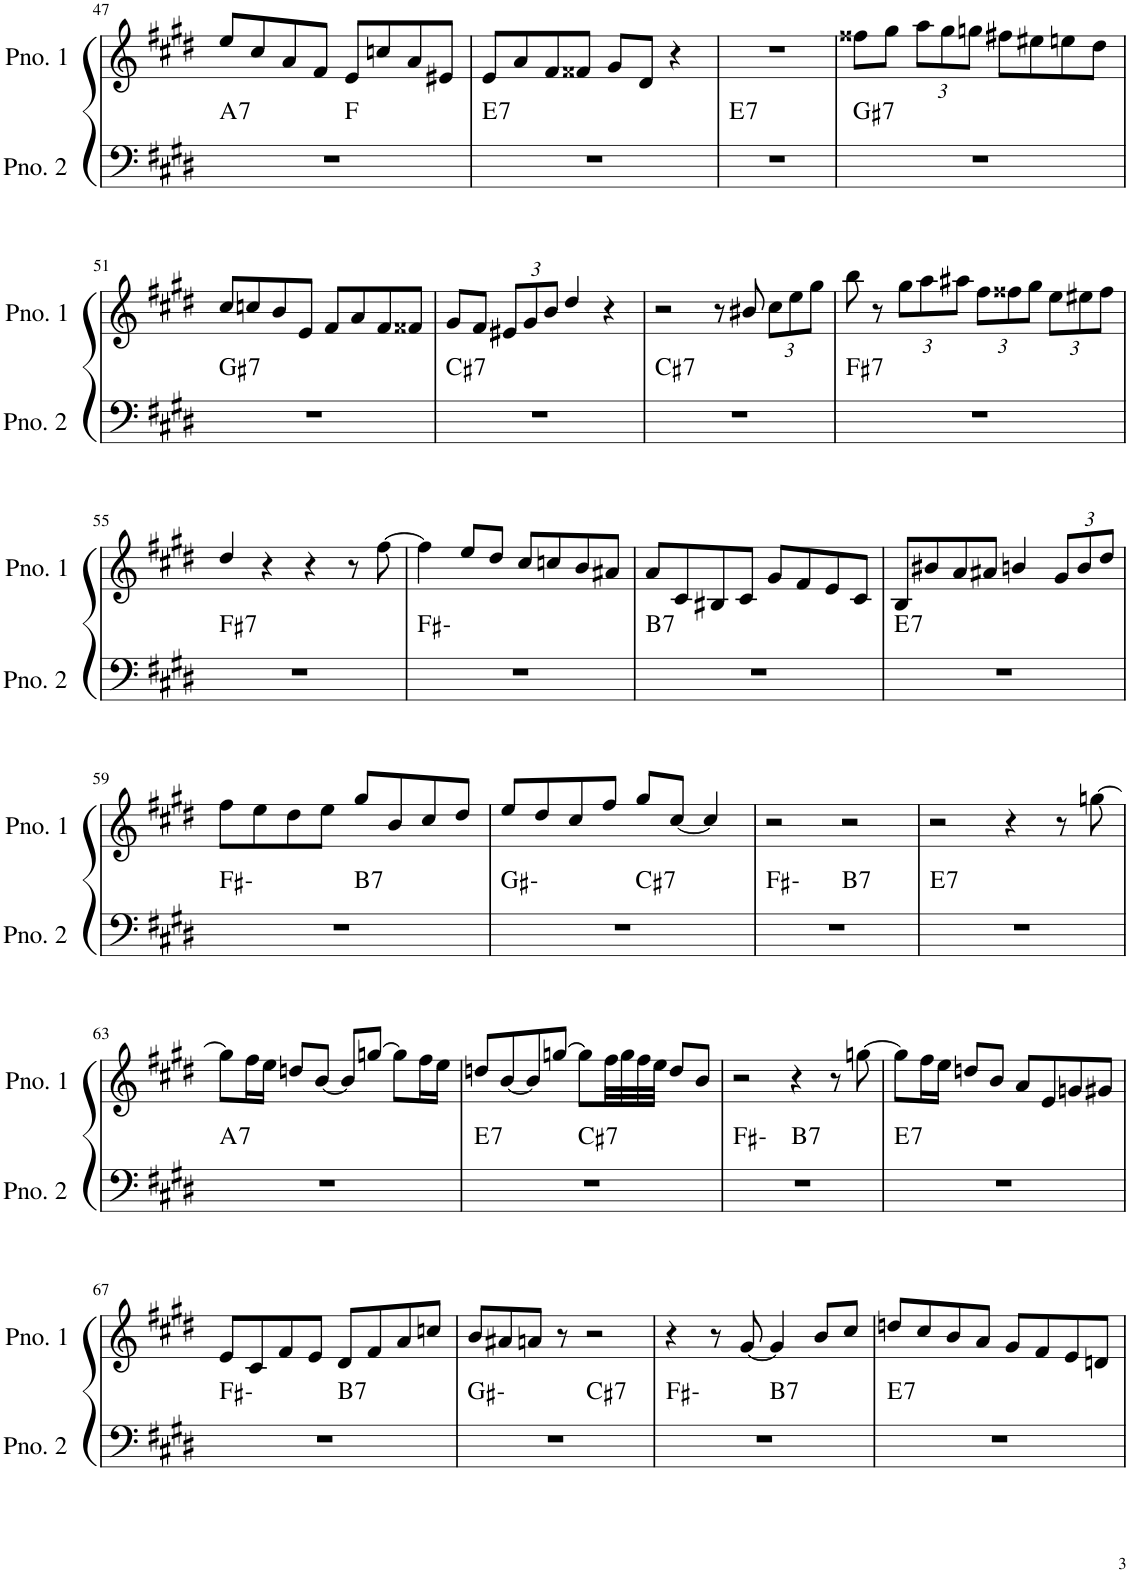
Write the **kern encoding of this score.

**kern	**harte	**kern
*part2	*part2	*part1
*staff2	*	*staff1
*I"ピアノ 2	*	*I"ピアノ 1
!!LO:PB:g=z
*clefF4	*	*clefG2
*k[f#c#g#d#]	*	*k[f#c#g#d#]
*M4/4	*	*M4/4
=47	=47	=47
!	!LO:H:kt=7	!
*^	*	*
1r	2ryy	A:7	8ee/L
.	.	.	8cc#/
.	.	.	8a/
.	.	.	8f#/J
.	2ryy	F:maj	8e/L
.	.	.	8ccn/
.	.	.	8a/
.	.	.	8e#X/J
=48	=48	=48	=48
!	!	!LO:H:kt=7	!
*v	*v	*	*
1r	E:7	8e/L
.	.	8a/
.	.	8f#/
.	.	8f##X/J
.	.	8g#/L
.	.	8d#/J
.	.	4r
=49	=49	=49
!	!LO:H:kt=7	!
1r	E:7	1r
=50	=50	=50
!	!LO:H:kt=7	!
1r	G#:7	8ff##X\L
.	.	8gg#\J
*	*	*Xbrackettup
.	.	12aa\L
.	.	12gg#\
.	.	12ggn\J
.	.	8ff#X\L
.	.	8ee#X\
.	.	8een\
.	.	8dd#\J
!!LO:LB:g=z
=51	=51	=51
!	!LO:H:kt=7	!
1r	G#:7	8cc#/L
.	.	8ccn/
.	.	8b/
.	.	8e/J
.	.	8f#/L
.	.	8a/
.	.	8f#/
.	.	8f##X/J
=52	=52	=52
!	!LO:H:kt=7	!
1r	C#:7	8g#/L
.	.	8f#/J
.	.	12e#X/L
.	.	12g#/
.	.	12b/J
.	.	4dd#/
.	.	4r
=53	=53	=53
!	!LO:H:kt=7	!
1r	C#:7	2r
.	.	8r
.	.	8b#X/
.	.	12cc#\L
.	.	12ee\
.	.	12gg#\J
=54	=54	=54
!	!LO:H:kt=7	!
1r	F#:7	8bb\
.	.	8r
.	.	12gg#\L
.	.	12aa\
.	.	12aa#X\J
.	.	12ff#\L
.	.	12ff##X\
.	.	12gg#\J
.	.	12ee\L
.	.	12ee#X\
.	.	12ff##\J
!!LO:LB:g=z
=55	=55	=55
!	!LO:H:kt=7	!
1r	F#:7	4dd#/
.	.	4r
.	.	4r
.	.	8r
.	.	[8ff#\
=56	=56	=56
1r	F#:min	4ff#\]
.	.	8ee/L
.	.	8dd#/J
.	.	8cc#/L
.	.	8ccn/
.	.	8b/
.	.	8a#X/J
=57	=57	=57
!	!LO:H:kt=7	!
1r	B:7	8a/L
.	.	8c#/
.	.	8B#X/
.	.	8c#/J
.	.	8g#/L
.	.	8f#/
.	.	8e/
.	.	8c#/J
=58	=58	=58
!	!LO:H:kt=7	!
1r	E:7	8B/L
.	.	8b#X/
.	.	8a/
.	.	8a#X/J
.	.	4bn/
.	.	12g#/L
.	.	12b/
.	.	12dd#/J
!!LO:LB:g=z
=59	=59	=59
*^	*	*
1r	2ryy	F#:min	8ff#\L
.	.	.	8ee\
.	.	.	8dd#\
.	.	.	8ee\J
!	!	!LO:H:kt=7	!
.	2ryy	B:7	8gg#/L
.	.	.	8b/
.	.	.	8cc#/
.	.	.	8dd#/J
=60	=60	=60	=60
1r	2ryy	G#:min	8ee/L
.	.	.	8dd#/
.	.	.	8cc#/
.	.	.	8ff#/J
!	!	!LO:H:kt=7	!
.	2ryy	C#:7	8gg#/L
.	.	.	[8cc#/J
.	.	.	4cc#/]
=61	=61	=61	=61
1r	2ryy	F#:min	2r
!	!	!LO:H:kt=7	!
.	2ryy	B:7	2r
=62	=62	=62	=62
!	!	!LO:H:kt=7	!
*v	*v	*	*
1r	E:7	2r
.	.	4r
.	.	8r
.	.	[8ggn\
!!LO:LB:g=z
=63	=63	=63
!	!LO:H:kt=7	!
1r	A:7	8gg\L]
.	.	16ff#\L
.	.	16ee\JJ
.	.	8ddn/L
.	.	[8b/J
.	.	8b/L]
.	.	[8ggn/J
.	.	8gg\L]
.	.	16ff#\L
.	.	16ee\JJ
=64	=64	=64
!	!LO:H:kt=7	!
*^	*	*
1r	2ryy	E:7	8ddn/L
.	.	.	[8b/
.	.	.	8b/]
.	.	.	[8ggn/J
!	!	!LO:H:kt=7	!
.	2ryy	C#:7	8gg\L]
.	.	.	32ff#\LL
.	.	.	32gg\
.	.	.	32ff#\
.	.	.	32ee\JJJ
.	.	.	8dd/L
.	.	.	8b/J
=65	=65	=65	=65
1r	2ryy	F#:min	2r
!	!	!LO:H:kt=7	!
.	2ryy	B:7	4r
.	.	.	8r
.	.	.	[8ggn\
=66	=66	=66	=66
!	!	!LO:H:kt=7	!
*v	*v	*	*
1r	E:7	8gg\L]
.	.	16ff#\L
.	.	16ee\JJ
.	.	8ddn/L
.	.	8b/J
.	.	8a/L
.	.	8e/
.	.	8gn/
.	.	8g#X/J
!!LO:LB:g=z
=67	=67	=67
*^	*	*
1r	2ryy	F#:min	8e/L
.	.	.	8c#/
.	.	.	8f#/
.	.	.	8e/J
!	!	!LO:H:kt=7	!
.	2ryy	B:7	8d#/L
.	.	.	8f#/
.	.	.	8a/
.	.	.	8ccn/J
=68	=68	=68	=68
1r	2ryy	G#:min	8b/L
.	.	.	8a#X/
.	.	.	8an/J
.	.	.	8r
!	!	!LO:H:kt=7	!
.	2ryy	C#:7	2r
=69	=69	=69	=69
1r	2ryy	F#:min	4r
.	.	.	8r
.	.	.	[8g#/
!	!	!LO:H:kt=7	!
.	2ryy	B:7	4g#/]
.	.	.	8b/L
.	.	.	8cc#/J
=70	=70	=70	=70
!	!	!LO:H:kt=7	!
*v	*v	*	*
1r	E:7	8ddn/L
.	.	8cc#/
.	.	8b/
.	.	8a/J
.	.	8g#/L
.	.	8f#/
.	.	8e/
.	.	8dn/J
=	=	=
*-	*-	*-
